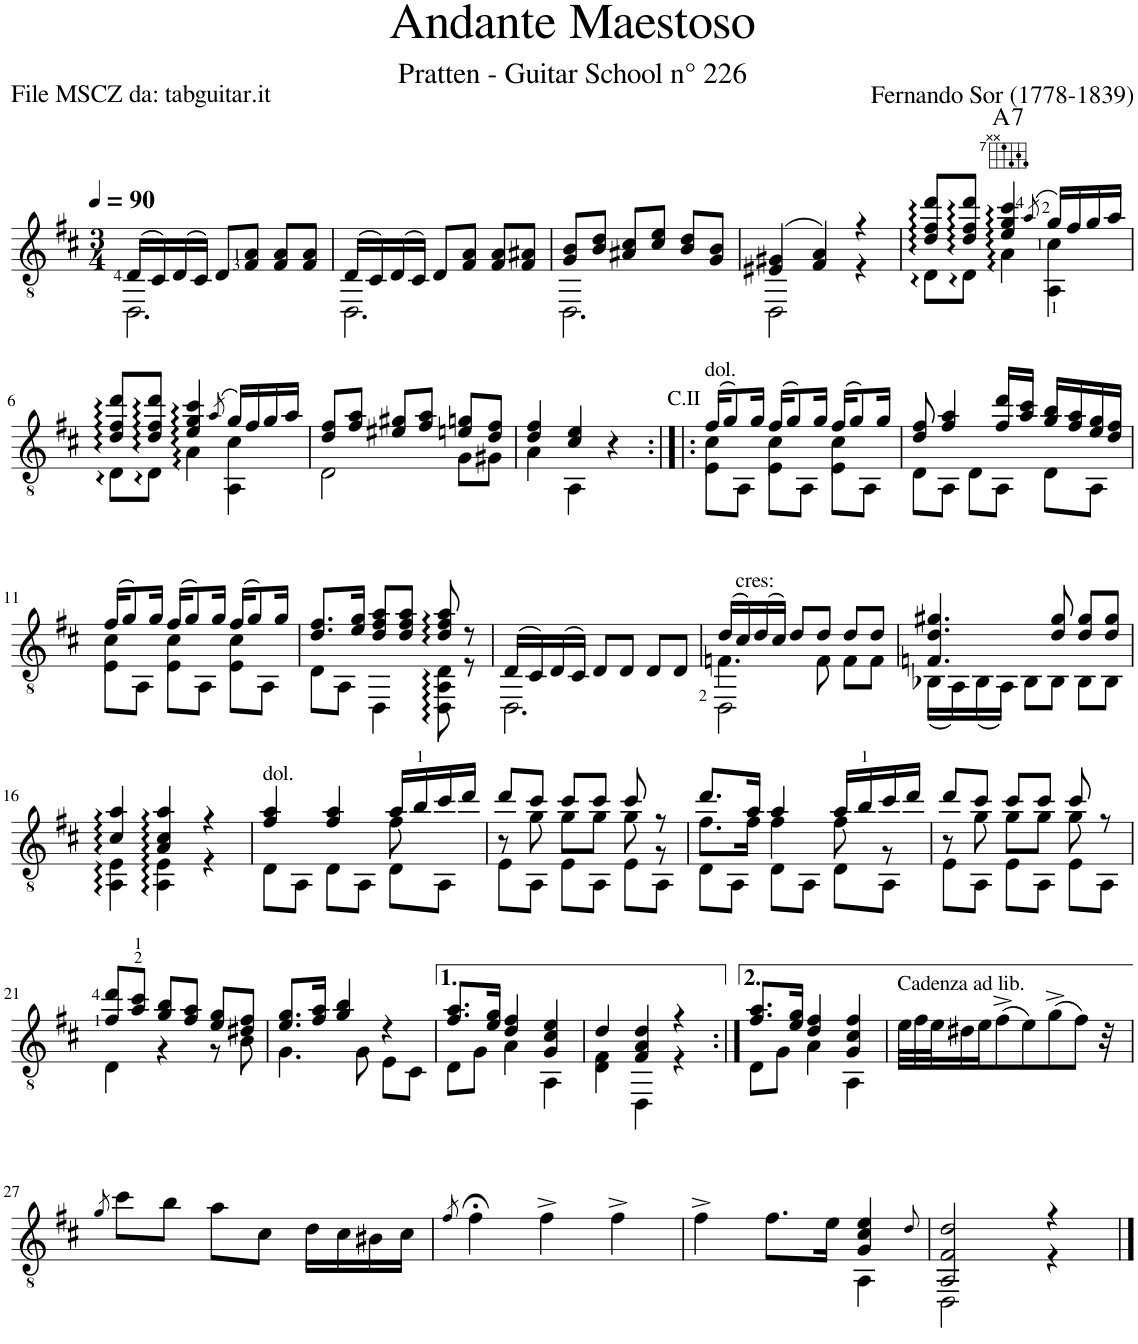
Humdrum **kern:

**kern	**harte
*part1	*part1
*staff1	*
*I"Guitar	*
*I'Guit.	*
*clefGv2	*
*k[f#c#]	*
*M3/4	*
*MM90	*
=1	=1
*^	*
(16D/LL	2.DD\	.
16C#/)	.	.
(16D/	.	.
16C#/JJ)	.	.
8D/L	.	.
8F#/ 8A/J	.	.
8F#/ 8A/L	.	.
8F#/ 8A/J	.	.
=2	=2	=2
(16D/LL	2.DD\	.
16C#/)	.	.
(16D/	.	.
16C#/JJ)	.	.
8D/L	.	.
8F#/ 8A/J	.	.
8F#/ 8A/L	.	.
8F#/ 8A#X/J	.	.
=3	=3	=3
8G/ 8B/L	2.DD\	.
8B/ 8d/J	.	.
8A#X/ 8c#/L	.	.
8c#/ 8e/J	.	.
8B/ 8d/L	.	.
8G/ 8B/J	.	.
=4	=4	=4
(4E#X/ 4G#X/	2DD\	.
4F#/ 4A/)	.	.
4r	4r	.
=5	=5	=5
8d/:: 8f#/:: 8dd/::L	8D::\L	.
8d/:: 8f#/:: 8dd/::J	8D::\J	.
!	!	!LO:H:kt=7
4e/:: 4g/:: 4cc#/::	4A::\	A:7
(8qa/	.	.
16g/LL)	4AA\ 4c#\	.
16f#/	.	.
16g/	.	.
16a/JJ	.	.
!!LO:LB:g=z	!!
=6	=6	=6
8d/:: 8f#/:: 8dd/::L	8D::\L	.
8d/:: 8f#/:: 8dd/::J	8D::\J	.
4e/:: 4g/:: 4cc#/::	4A::\	.
(8qa/	.	.
16g/LL)	4AA\ 4c#\	.
16f#/	.	.
16g/	.	.
16a/JJ	.	.
=7	=7	=7
8d/ 8f#/L	2D\	.
8f#/ 8a/J	.	.
8e#X/ 8g#X/L	.	.
8f#/ 8a/J	.	.
8en/ 8gn/L	8G\L	.
8d/ 8f#/J	8G#X\J	.
=8	=8	=8
4d/ 4f#/	4A\	.
4c#/ 4e/	4AA\	.
4r	4ryy	.
=9:|!|:	=9:|!|:	=9:|!|:
*	*^	*
!LO:TX:a:t=dol.	!	!	!
!LO:TX:a:t=C.II	!	!	!
(16f#/KL	4c#\	8E\L	.
8g/)	.	.	.
.	.	8AA\J	.
16g/Jk	.	.	.
(16f#/KL	4c#\	8E\L	.
8g/)	.	.	.
.	.	8AA\J	.
16g/Jk	.	.	.
(16f#/KL	4c#\	8E\L	.
8g/)	.	.	.
.	.	8AA\J	.
16g/Jk	.	.	.
*	*v	*v	*
=10	=10	=10
8d/ 8f#/	8D\L	.
4f#/ 4a/	8AA\J	.
.	8D\L	.
16f#/ 16dd/LL	8AA\J	.
16a/ 16cc#/JJ	.	.
16g/ 16b/LL	8D\L	.
16f#/ 16a/	.	.
16e/ 16g/	8AA\J	.
16d/ 16f#/JJ	.	.
!!LO:LB:g=z	!!
=11	=11	=11
*	*^	*
(16f#/KL	4c#\	8E\L	.
8g/)	.	.	.
.	.	8AA\J	.
16g/Jk	.	.	.
(16f#/KL	4c#\	8E\L	.
8g/)	.	.	.
.	.	8AA\J	.
16g/Jk	.	.	.
(16f#/KL	4c#\	8E\L	.
8g/)	.	.	.
.	.	8AA\J	.
16g/Jk	.	.	.
*	*v	*v	*
=12	=12	=12
8.d/ 8.f#/L	8D\L	.
.	8AA\J	.
16e/ 16g/Jk	.	.
8d/ 8f#/ 8a/L	4DD\	.
8d/ 8f#/ 8a/J	.	.
8d/:: 8f#/:: 8a/::	8DD\:: 8AA\:: 8D\::	.
8r	8r	.
=13	=13	=13
(16D/LL	2.DD\	.
16C#/)	.	.
(16D/	.	.
16C#/JJ)	.	.
8D/L	.	.
8D/J	.	.
8D/L	.	.
8D/J	.	.
=14	=14	=14
*	*^	*
(16d/LL	2DD\	4.Fn\	.
!LO:TX:a:t=cres&colon;	!	!	!
16c#/)	.	.	.
(16d/	.	.	.
16c#/JJ)	.	.	.
8d/L	.	.	.
8d/J	.	8F\	.
8d/L	4ryy	8F\L	.
8d/J	.	8F\J	.
*	*v	*v	*
=15	=15	=15
4.Fn/ 4.d/ 4.g#X/	(16BB-X\LL	.
.	16AA\)	.
.	(16BB-\	.
.	16AA\JJ)	.
.	8BB-\L	.
8d/ 8g#/	8BB-\J	.
8d/ 8g#/L	8BB-\L	.
8d/ 8g#/J	8BB-\J	.
!!LO:LB:g=z	!!
=16	=16	=16
4c#/:: 4a/::	4AA\:: 4E\::	.
4A/:: 4c#/:: 4a/::	4AA\:: 4E\::	.
4r	4r	.
=17	=17	=17
*	*^	*
!LO:TX:a:t=dol.	!	!	!
4f#/ 4a/	8D\L	2ryy	.
.	8AA\J	.	.
4f#/ 4a/	8D\L	.	.
.	8AA\J	.	.
16a/LL	8D\L	8f#\	.
16b/	.	.	.
16cc#/	8AA\J	8ryy	.
16dd/JJ	.	.	.
=18	=18	=18	=18
8dd/L	8r	8E\L	.
8cc#/J	8g\	8AA\J	.
8cc#/L	8g\L	8E\L	.
8cc#/J	8g\J	8AA\J	.
8cc#/	8g\	8E\L	.
8r	8r	8AA\J	.
=19	=19	=19	=19
8.dd/L	8.f#\L	8D\L	.
.	.	8AA\J	.
16a/Jk	16f#\Jk	.	.
4a/	4f#\	8D\L	.
.	.	8AA\J	.
16a/LL	8f#\	8D\L	.
16b/	.	.	.
16cc#/	8r	8AA\J	.
16dd/JJ	.	.	.
=20	=20	=20	=20
8dd/L	8r	8E\L	.
8cc#/J	8g\	8AA\J	.
8cc#/L	8g\L	8E\L	.
8cc#/J	8g\J	8AA\J	.
8cc#/	8g\	8E\L	.
8r	8ryy	8AA\J	.
*	*v	*v	*
!!LO:LB:g=z
=21	=21	=21
8f#/ 8dd/L	4D\	.
8a/ 8cc#/J	.	.
8g/ 8b/L	4r	.
8f#/ 8a/J	.	.
8e/ 8g/L	8r	.
8d#X/ 8f#/J	8B\	.
=22	=22	=22
8.e/ 8.g/L	4.G\	.
16f#/ 16a/Jk	.	.
4g/ 4b/	.	.
.	8G\	.
4r	8E\L	.
.	8C#\J	.
=23	=23	=23
8.f#/ 8.a/L	8D\L	.
.	8G\J	.
16e/ 16g/Jk	.	.
4d/ 4f#/	4A\	.
4G/ 4c#/ 4e/	4AA\	.
=24	=24	=24
4d/	4D\ 4F#\	.
4F#/ 4A/ 4d/	4DD\	.
4r	4r	.
=25:|!	=25:|!	=25:|!
8.f#/ 8.a/L	8D\L	.
.	8G\J	.
16e/ 16g/Jk	.	.
4d/ 4f#/	4A\	.
4G/ 4c#/ 4f#/	4AA\	.
=26	=26	=26
!LO:TX:a:t=Cadenza ad lib.	!	!
*v	*v	*
32e\LLL	.
32f#\	.
32e\J	.
16d#X\	.
16e\J	.
(8f#^\	.
8e\)	.
(8g^\	.
8f#\J)	.
32r	.
!!LO:LB:g=z
=27	=27
8qg/	.
8cc#\L	.
8b\J	.
8a\L	.
8c#\J	.
16d\LL	.
16c#\	.
16B#X\	.
16c#\JJ	.
=28	=28
8qf#/	.
4f#;<\	.
4f#^\	.
4f#^\	.
=29	=29
*^	*
4f#^\	2ryy	.
8.f#\L	.	.
16e\Jk	.	.
4G/ 4c#/ 4e/	4AA\	.
8qd/	.	.
=30	=30	=30
2AA/ 2F#/ 2d/	2DD\	.
4r	4r	.
*v	*v	*
==	==
*-	*-
